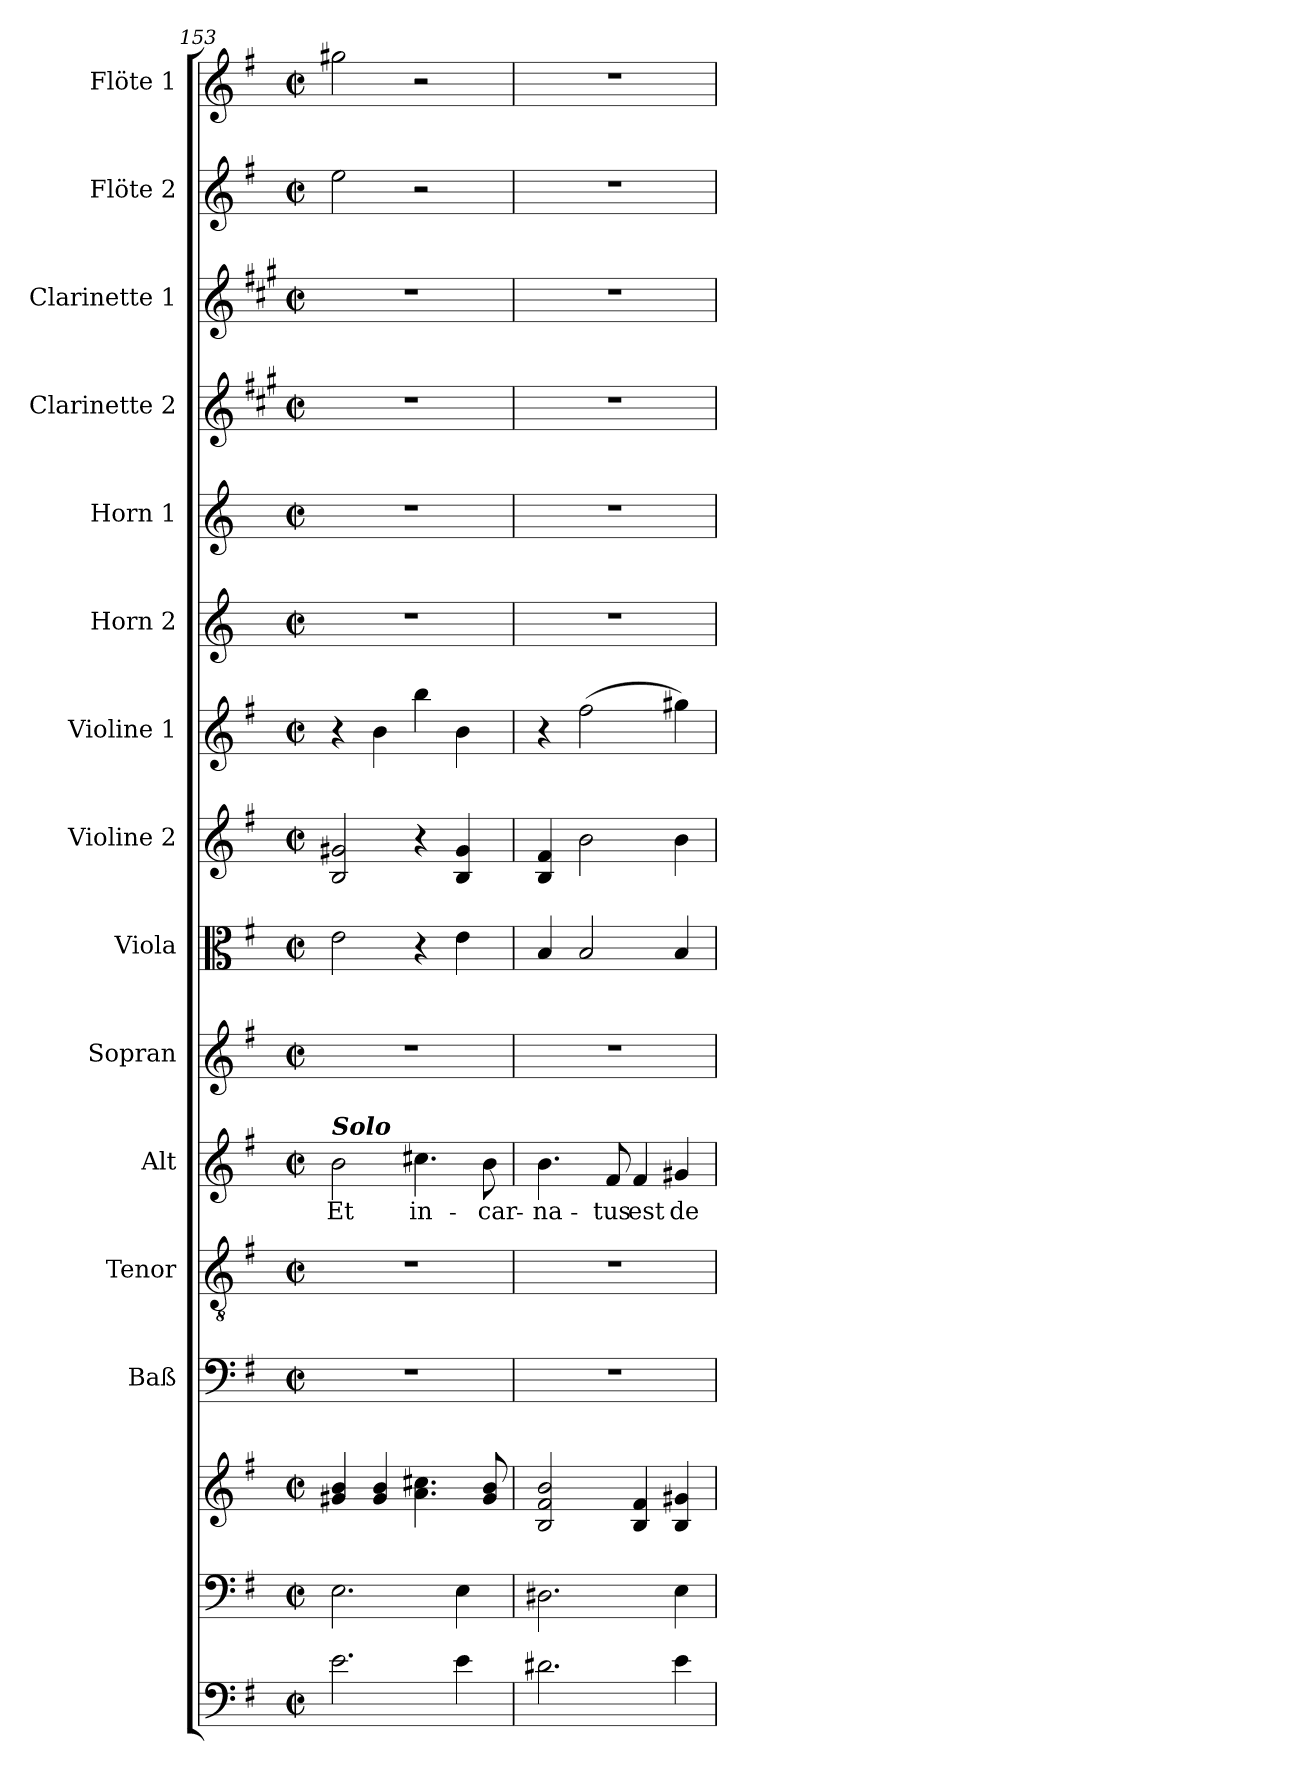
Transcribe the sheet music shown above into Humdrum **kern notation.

**kern	**kern	**kern	**kern	**kern	**kern	**text	**kern	**kern	**kern	**kern	**kern	**kern	**kern	**kern	**kern	**kern
*part15	*part14	*part14	*part13	*part12	*part11	*part11	*part10	*part9	*part8	*part7	*part6	*part5	*part4	*part3	*part2	*part1
*staff16	*staff15	*staff14	*staff13	*staff12	*staff11	*staff11	*staff10	*staff9	*staff8	*staff7	*staff6	*staff5	*staff4	*staff3	*staff2	*staff1
*	*	*	*I"Baß	*I"Tenor	*I"Alt	*	*I"Sopran	*I"Viola	*I"Violine 2	*I"Violine 1	*I"Horn 2	*I"Horn 1	*I"Clarinette 2	*I"Clarinette 1	*I"Flöte 2	*I"Flöte 1
*	*	*	*I'Baß	*I'Ten	*I'Alt	*	*I'Sop	*I'Vla.	*I'Vln. 2	*I'Vln. 1	*I'Hrn. 2	*I'Hrn. 1	*I'Cl. 2	*I'Cl. 1	*I'Fl. 2	*I'Fl. 1
*clefF4	*clefF4	*clefG2	*clefF4	*clefGv2	*clefG2	*	*clefG2	*clefC3	*clefG2	*clefG2	*clefG2	*clefG2	*clefG2	*clefG2	*clefG2	*clefG2
*ITrd7c12	*	*	*	*	*	*	*	*	*	*	*ITrd3c5	*ITrd3c5	*ITrd1c2	*ITrd1c2	*	*
*k[f#]	*k[f#]	*k[f#]	*k[f#]	*k[f#]	*k[f#]	*	*k[f#]	*k[f#]	*k[f#]	*k[f#]	*k[f#]	*k[f#]	*k[f#]	*k[f#]	*k[f#]	*k[f#]
*G:	*G:	*G:	*G:	*G:	*G:	*	*G:	*G:	*G:	*G:	*G:	*G:	*G:	*G:	*G:	*G:
*M2/2	*M2/2	*M2/2	*M2/2	*M2/2	*M2/2	*	*M2/2	*M2/2	*M2/2	*M2/2	*M2/2	*M2/2	*M2/2	*M2/2	*M2/2	*M2/2
*met(c|)	*met(c|)	*met(c|)	*met(c|)	*met(c|)	*met(c|)	*	*met(c|)	*met(c|)	*met(c|)	*met(c|)	*met(c|)	*met(c|)	*met(c|)	*met(c|)	*met(c|)	*met(c|)
=153	=153	=153	=153	=153	=153	=153	=153	=153	=153	=153	=153	=153	=153	=153	=153	=153
!	!	!	!	!	!LO:TX:a:Bi:t=Solo	!	!	!	!	!	!	!	!	!	!	!
!	!	!	!	!	!	!LO:LY:b	!	!	!	!	!	!	!	!	!	!
2.E\	2.E\	4g#X/ 4b/	1r	1r	2b\	Et	1r	2e\	2B/ 2g#X/	4r	1r	1r	1r	1r	2ee\	2gg#X\
.	.	4g#/ 4b/	.	.	.	.	.	.	.	4b\	.	.	.	.	.	.
!	!	!	!	!	!	!LO:LY:b	!	!	!	!	!	!	!	!	!	!
.	.	4.a\ 4.cc#X\	.	.	4.cc#X\	in-	.	4r	4r	4bb\	.	.	.	.	2r	2r
4E\	4E\	.	.	.	.	.	.	4e\	4B/ 4g#/	4b\	.	.	.	.	.	.
!	!	!	!	!	!	!LO:LY:b	!	!	!	!	!	!	!	!	!	!
.	.	8g#/ 8b/	.	.	8b\	-car-	.	.	.	.	.	.	.	.	.	.
=154	=154	=154	=154	=154	=154	=154	=154	=154	=154	=154	=154	=154	=154	=154	=154	=154
!	!	!	!	!	!	!LO:LY:b	!	!	!	!	!	!	!	!	!	!
2.D#X\	2.D#X\	2B/ 2f#/ 2b/	1r	1r	4.b\	-na-	1r	4B/	4B/ 4f#/	4r	1r	1r	1r	1r	1r	1r
.	.	.	.	.	.	.	.	2B/	2b\	(>2ff#\	.	.	.	.	.	.
!	!	!	!	!	!	!LO:LY:b	!	!	!	!	!	!	!	!	!	!
.	.	.	.	.	8f#/	-tus	.	.	.	.	.	.	.	.	.	.
!	!	!	!	!	!	!LO:LY:b	!	!	!	!	!	!	!	!	!	!
.	.	4B/ 4f#/	.	.	4f#/	est	.	.	.	.	.	.	.	.	.	.
!	!	!	!	!	!	!LO:LY:b	!	!	!	!	!	!	!	!	!	!
4E\	4E\	4B/ 4g#X/	.	.	4g#X/	de	.	4B/	4b\	4gg#X\)	.	.	.	.	.	.
=	=	=	=	=	=	=	=	=	=	=	=	=	=	=	=	=
*-	*-	*-	*-	*-	*-	*-	*-	*-	*-	*-	*-	*-	*-	*-	*-	*-
